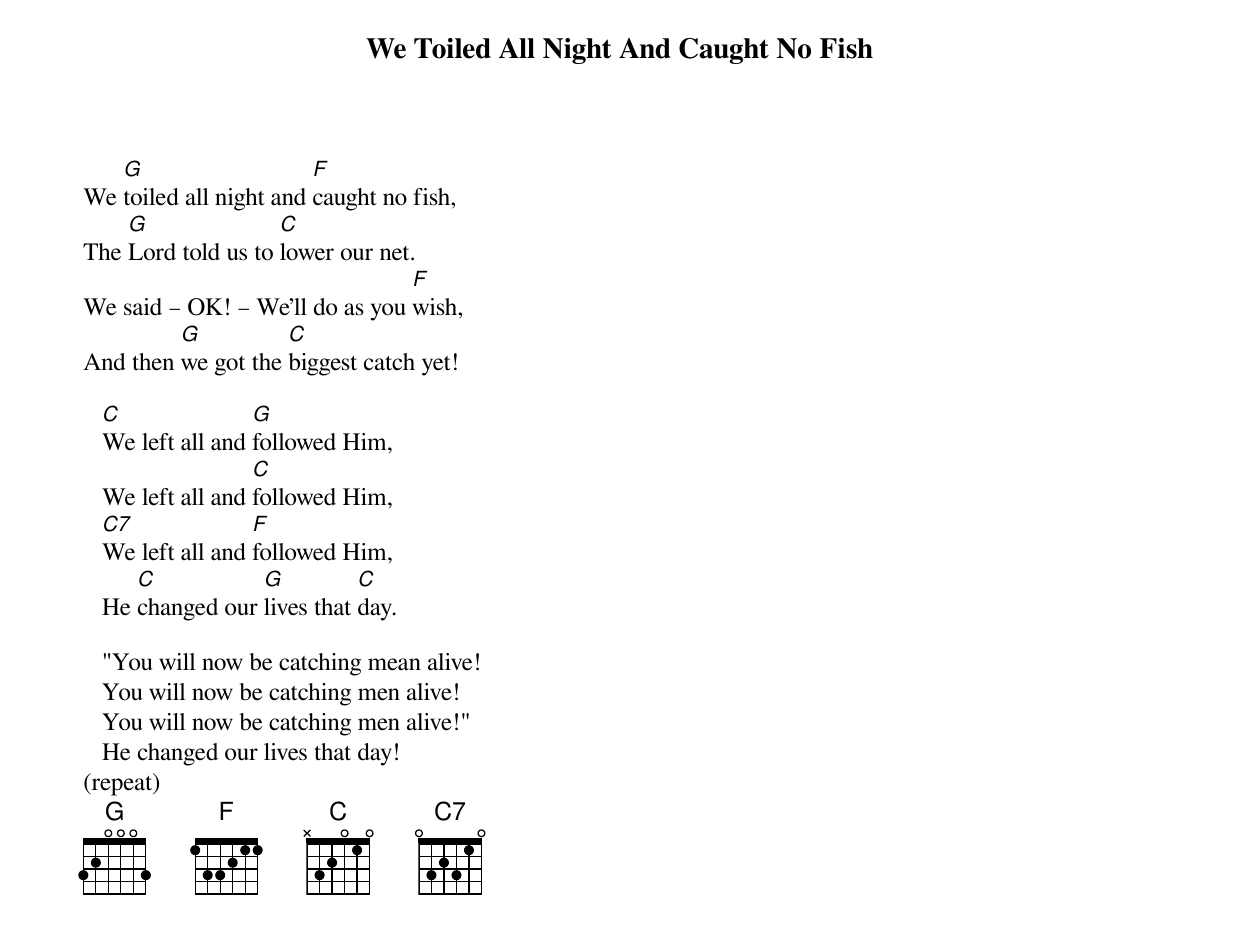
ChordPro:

{title: We Toiled All Night And Caught No Fish}


We [G]toiled all night and [F]caught no fish,
The [G]Lord told us to [C]lower our net.
We said – OK! – We'll do as you [F]wish,
And then [G]we got the [C]biggest catch yet!

   [C]We left all and [G]followed Him,
   We left all and [C]followed Him,
   [C7]We left all and [F]followed Him,
   He [C]changed our [G]lives that [C]day.

   "You will now be catching mean alive!
   You will now be catching men alive!
   You will now be catching men alive!"
   He changed our lives that day!
(repeat)
